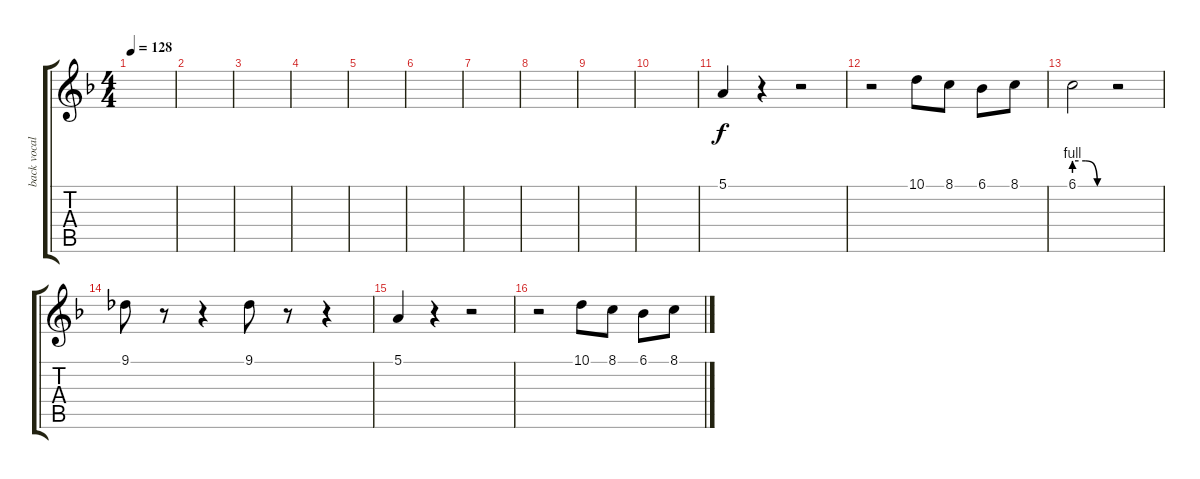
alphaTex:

\track ("back vocal" "back vocal") {instrument panflute}
\staff {score tabs}
\tuning (E4 B3 G3 D3 A2 E2) {hide}
\ts (4 4)
\tempo 128
\clef g2
\ks f
|
|
|
|
|
|
|
|
|
|
5.1.4 r.4 r.2 |
r.2 10.1.8 8.1.8 6.1.8 8.1.8 |
6.1{be (custom 0 4 20 4 40 0 60 0)}.2 r.2 |
9.1.8 r.8 r.4 9.1.8 r.8 r.4 |
5.1.4 r.4 r.2 |
r.2 10.1.8 8.1.8 6.1.8 8.1.8
